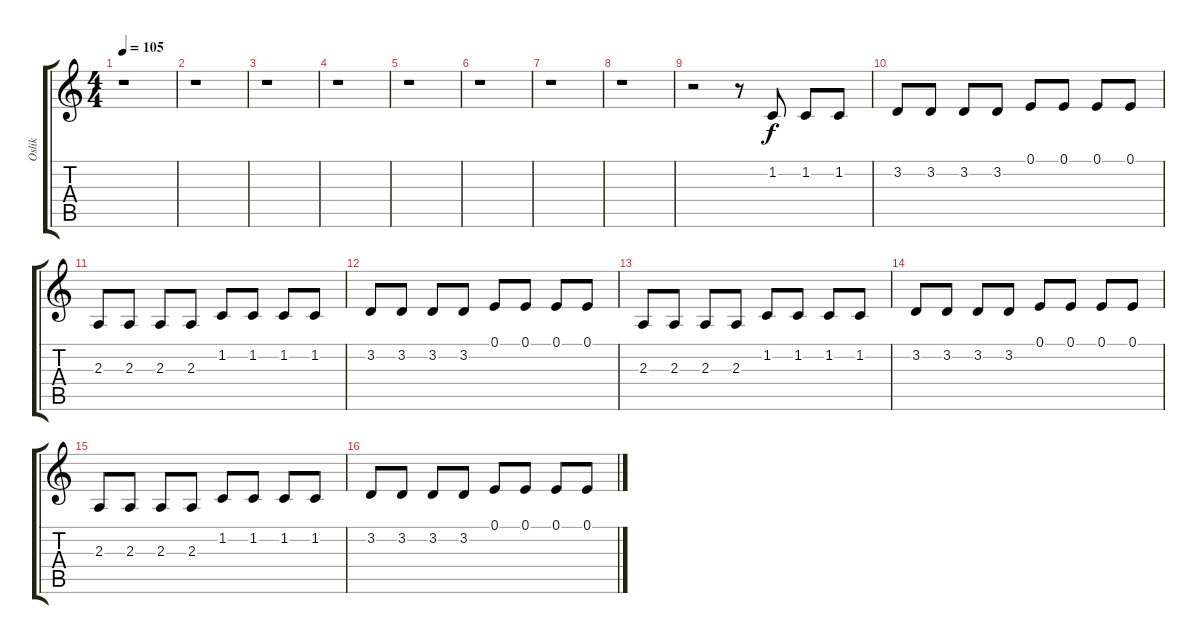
\track ("Oslik" "Oslik") {instrument fx8scifi}
\staff {score tabs}
\tuning (E4 B3 G3 D3 A2 E2) {hide}
\ts (4 4)
\tempo 105
\clef g2
\ks c
r.1{dy f instrument fx8scifi} |
r.1 |
r.1 |
r.1 |
r.1 |
r.1 |
r.1 |
r.1 |
r.2 r.8 1.2.8 1.2.8 1.2.8 |
3.2.8 3.2.8 3.2.8 3.2.8 0.1.8 0.1.8 0.1.8 0.1.8 |
2.3.8 2.3.8 2.3.8 2.3.8 1.2.8 1.2.8 1.2.8 1.2.8 |
3.2.8 3.2.8 3.2.8 3.2.8 0.1.8 0.1.8 0.1.8 0.1.8 |
2.3.8 2.3.8 2.3.8 2.3.8 1.2.8 1.2.8 1.2.8 1.2.8 |
3.2.8 3.2.8 3.2.8 3.2.8 0.1.8 0.1.8 0.1.8 0.1.8 |
2.3.8 2.3.8 2.3.8 2.3.8 1.2.8 1.2.8 1.2.8 1.2.8 |
3.2.8 3.2.8 3.2.8 3.2.8 0.1.8 0.1.8 0.1.8 0.1.8
